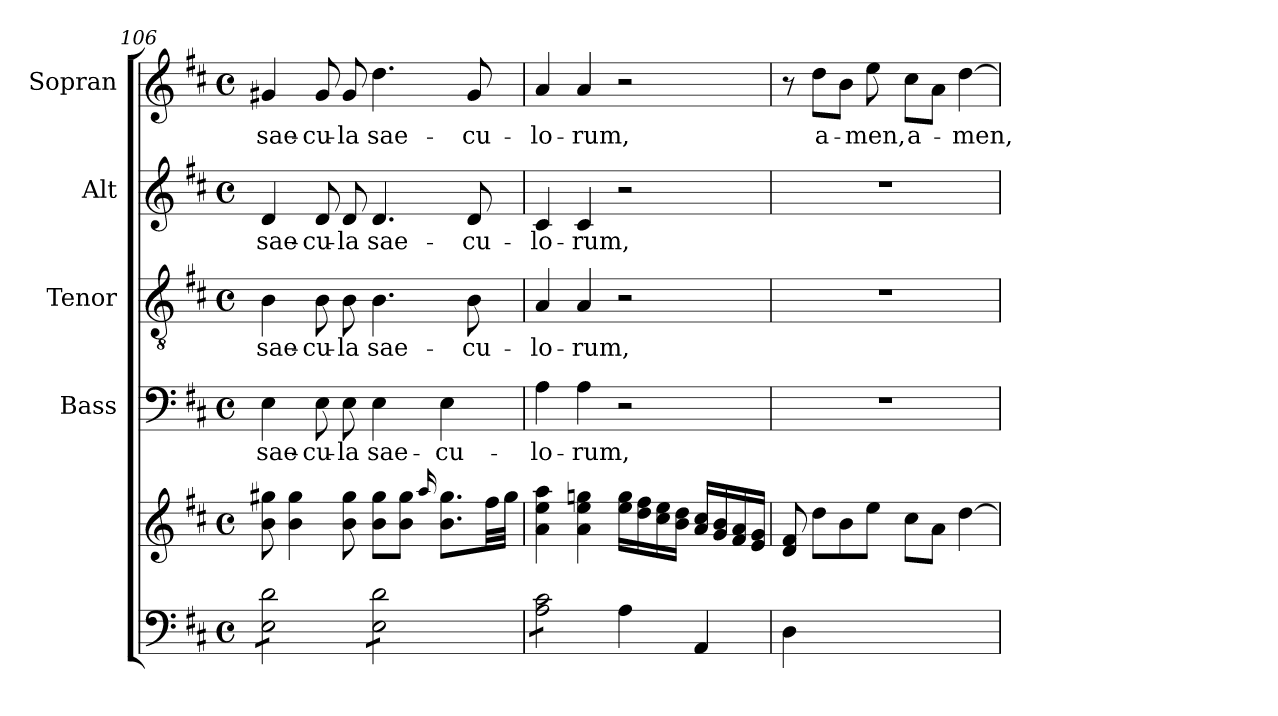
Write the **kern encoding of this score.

**kern	**kern	**kern	**text	**kern	**text	**kern	**text	**kern	**text
*part5	*part5	*part4	*part4	*part3	*part3	*part2	*part2	*part1	*part1
*staff6	*staff5	*staff4	*staff4	*staff3	*staff3	*staff2	*staff2	*staff1	*staff1
*	*	*I"Bass	*	*I"Tenor	*	*I"Alt	*	*I"Sopran	*
*	*	*I'B.	*	*I'T.	*	*I'A.	*	*I'S.	*
*clefF4	*clefG2	*clefF4	*	*clefGv2	*	*clefG2	*	*clefG2	*
*k[f#c#]	*k[f#c#]	*k[f#c#]	*	*k[f#c#]	*	*k[f#c#]	*	*k[f#c#]	*
*D:	*D:	*D:	*	*D:	*	*D:	*	*D:	*
*M4/4	*M4/4	*M4/4	*	*M4/4	*	*M4/4	*	*M4/4	*
*met(c)	*met(c)	*met(c)	*	*met(c)	*	*met(c)	*	*met(c)	*
=106	=106	=106	=106	=106	=106	=106	=106	=106	=106
!	!	!	!LO:LY:b	!	!LO:LY:b	!	!LO:LY:b	!	!LO:LY:b
*tremolo	*	*	*	*	*	*	*	*	*
8E\ 8d\L	8b\ 8gg#X\	4E\	sae-	4B\	sae-	4d/	sae-	4g#X/	sae-
8E\ 8d\	4b\ 4gg#\	.	.	.	.	.	.	.	.
!	!	!	!LO:LY:b	!	!LO:LY:b	!	!LO:LY:b	!	!LO:LY:b
8E\ 8d\	.	8E\	-cu-	8B\	-cu-	8d/	-cu-	8g#/	-cu-
!	!	!	!LO:LY:b	!	!LO:LY:b	!	!LO:LY:b	!	!LO:LY:b
8E\ 8d\J	8b\ 8gg#\	8E\	-la	8B\	-la	8d/	-la	8g#/	-la
!	!	!	!LO:LY:b	!	!LO:LY:b	!	!LO:LY:b	!	!LO:LY:b
8E\ 8d\L	8b\ 8gg#\L	4E\	sae-	4.B\	sae-	4.d/	sae-	4.dd\	sae-
8E\ 8d\	8b\ 8gg#\J	.	.	.	.	.	.	.	.
.	16qqaa/	.	.	.	.	.	.	.	.
!	!	!	!LO:LY:b	!	!	!	!	!	!
8E\ 8d\	8.b\ 8.gg#\L	4E\	-cu-	.	.	.	.	.	.
!	!	!	!	!	!LO:LY:b	!	!LO:LY:b	!	!LO:LY:b
8E\ 8d\J	.	.	.	8B\	-cu-	8d/	-cu-	8g#/	-cu-
.	32ff#\LL	.	.	.	.	.	.	.	.
.	32gg#\JJJ	.	.	.	.	.	.	.	.
!!LO:LB:g=z
=107	=107	=107	=107	=107	=107	=107	=107	=107	=107
!	!	!	!LO:LY:b	!	!LO:LY:b	!	!LO:LY:b	!	!LO:LY:b
8A\ 8c#\L	4a\ 4ee\ 4aa\	4A\	-lo-	4A/	-lo-	4c#/	-lo-	4a/	-lo-
8A\ 8c#\	.	.	.	.	.	.	.	.	.
!	!	!	!LO:LY:b	!	!LO:LY:b	!	!LO:LY:b	!	!LO:LY:b
8A\ 8c#\	4a\ 4ee\ 4ggn\	4A\	-rum,	4A/	-rum,	4c#/	-rum,	4a/	-rum,
8A\ 8c#\J	.	.	.	.	.	.	.	.	.
*Xtremolo	*	*	*	*	*	*	*	*	*
4A\	16ee\ 16gg\LL	2r	.	2r	.	2r	.	2r	.
.	16dd\ 16ff#\	.	.	.	.	.	.	.	.
.	16cc#\ 16ee\	.	.	.	.	.	.	.	.
.	16b\ 16dd\JJ	.	.	.	.	.	.	.	.
4AA/	16a/ 16cc#/LL	.	.	.	.	.	.	.	.
.	16g/ 16b/	.	.	.	.	.	.	.	.
.	16f#/ 16a/	.	.	.	.	.	.	.	.
.	16e/ 16g/JJ	.	.	.	.	.	.	.	.
=108	=108	=108	=108	=108	=108	=108	=108	=108	=108
4D\	8d/ 8f#/	1r	.	1r	.	1r	.	8r	.
!	!	!	!	!	!	!	!	!	!LO:LY:b
.	8dd\L	.	.	.	.	.	.	8dd\L	a-
2.ryy	8b\	.	.	.	.	.	.	8b\J	.
!	!	!	!	!	!	!	!	!	!LO:LY:b
.	8ee\J	.	.	.	.	.	.	8ee\	-men,
!	!	!	!	!	!	!	!	!	!LO:LY:b
.	8cc#\L	.	.	.	.	.	.	8cc#\L	a-
.	8a\J	.	.	.	.	.	.	8a\J	.
!	!	!	!	!	!	!	!	!	!LO:LY:b
.	[4dd\	.	.	.	.	.	.	[4dd\	-men,
=	=	=	=	=	=	=	=	=	=
*-	*-	*-	*-	*-	*-	*-	*-	*-	*-
